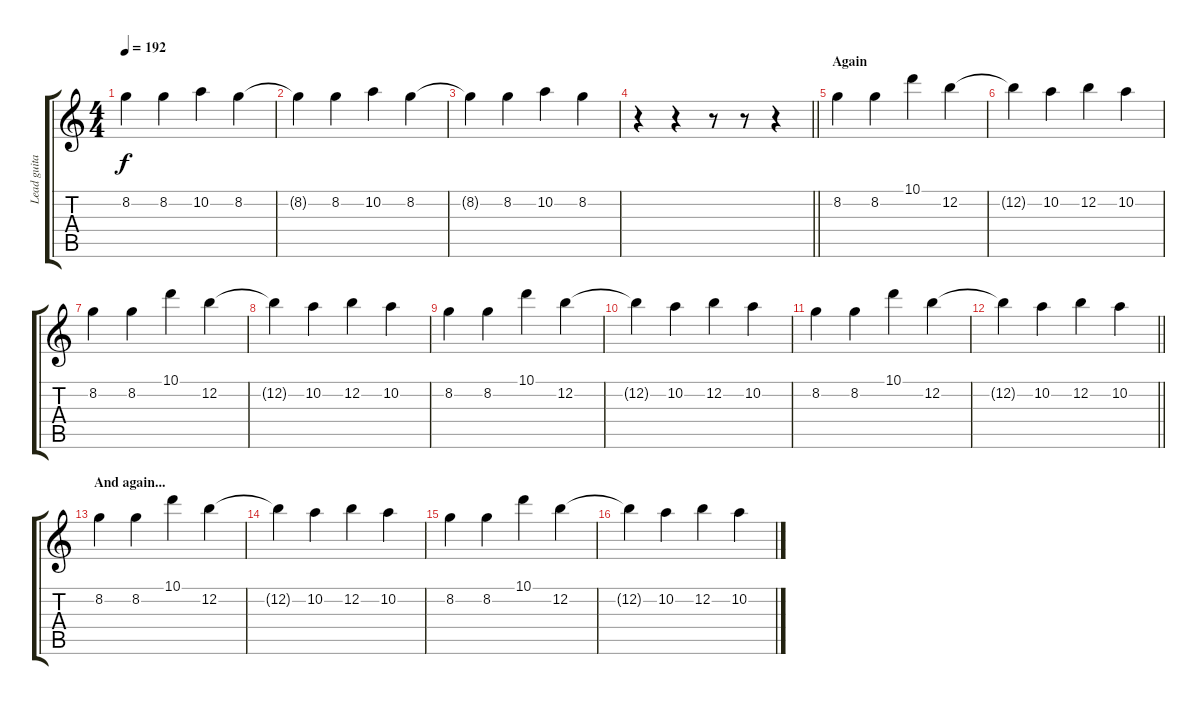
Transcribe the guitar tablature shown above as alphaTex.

\track ("Lead guitar 2" "Lead guita") {instrument overdrivenguitar}
\staff {score tabs}
\tuning (E4 B3 G3 D3 A2 E2) {hide}
\ts (4 4)
\tempo 192
\clef g2
\ks c
8.2{t}.4{dy f} 8.2.4 10.2.4 8.2.4 |
8.2{t}.4 8.2.4 10.2.4 8.2.4 |
8.2{t}.4 8.2.4 10.2.4 8.2.4 |
\barLineRight lightlight
r.4 r.4 r.8 r.8 r.4 |
\section ("" "Again")
8.2.4{volume 6 balance 12} 8.2.4 10.1.4 12.2.4 |
12.2{t}.4 10.2.4 12.2.4 10.2.4 |
8.2.4 8.2.4 10.1.4 12.2.4 |
12.2{t}.4 10.2.4 12.2.4 10.2.4 |
8.2.4 8.2.4 10.1.4 12.2.4 |
12.2{t}.4 10.2.4 12.2.4 10.2.4 |
8.2.4 8.2.4 10.1.4 12.2.4 |
\barLineRight lightlight
12.2{t}.4 10.2.4 12.2.4 10.2.4 |
\section ("" "And again...")
8.2.4 8.2.4 10.1.4 12.2.4 |
12.2{t}.4 10.2.4 12.2.4 10.2.4 |
8.2.4 8.2.4 10.1.4 12.2.4 |
12.2{t}.4 10.2.4 12.2.4 10.2.4
